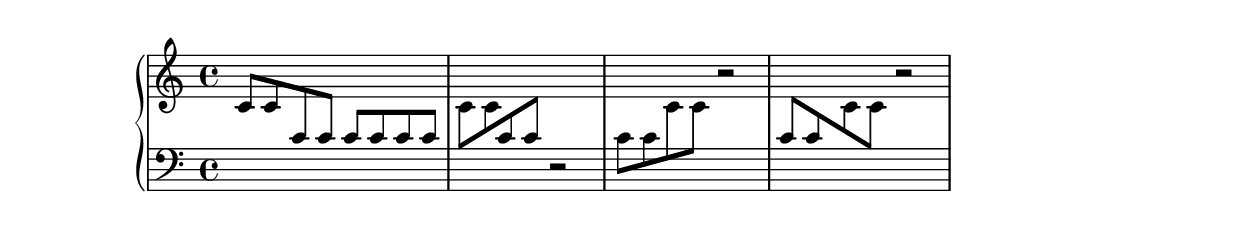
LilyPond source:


\version "2.3.17"
\header{
texidoc="
Beams can be typeset over fixed distance aligned staves, beam
beautification does not really work, but knees do. Beams should be
behave well, wherever the switching point is.
"
}
\score{
	\context PianoStaff <<
	\context Staff=one \relative c'{
		\stemUp  c8[ c \change Staff=two \stemUp c c]
		 c[ c c c]
		\change Staff=one
		\stemDown  c8[ c \change Staff=two \stemUp c c]
		r2
		\stemDown  c8[ c \change Staff=one \stemDown c c]
		r2
		\change Staff=two
		\stemUp  c8[ c \change Staff=one \stemDown c c]
		r2
	}
	\context Staff=two \relative c'{
		\clef bass
		s1
		s1
		s1
		s1
	}
	>>
}


